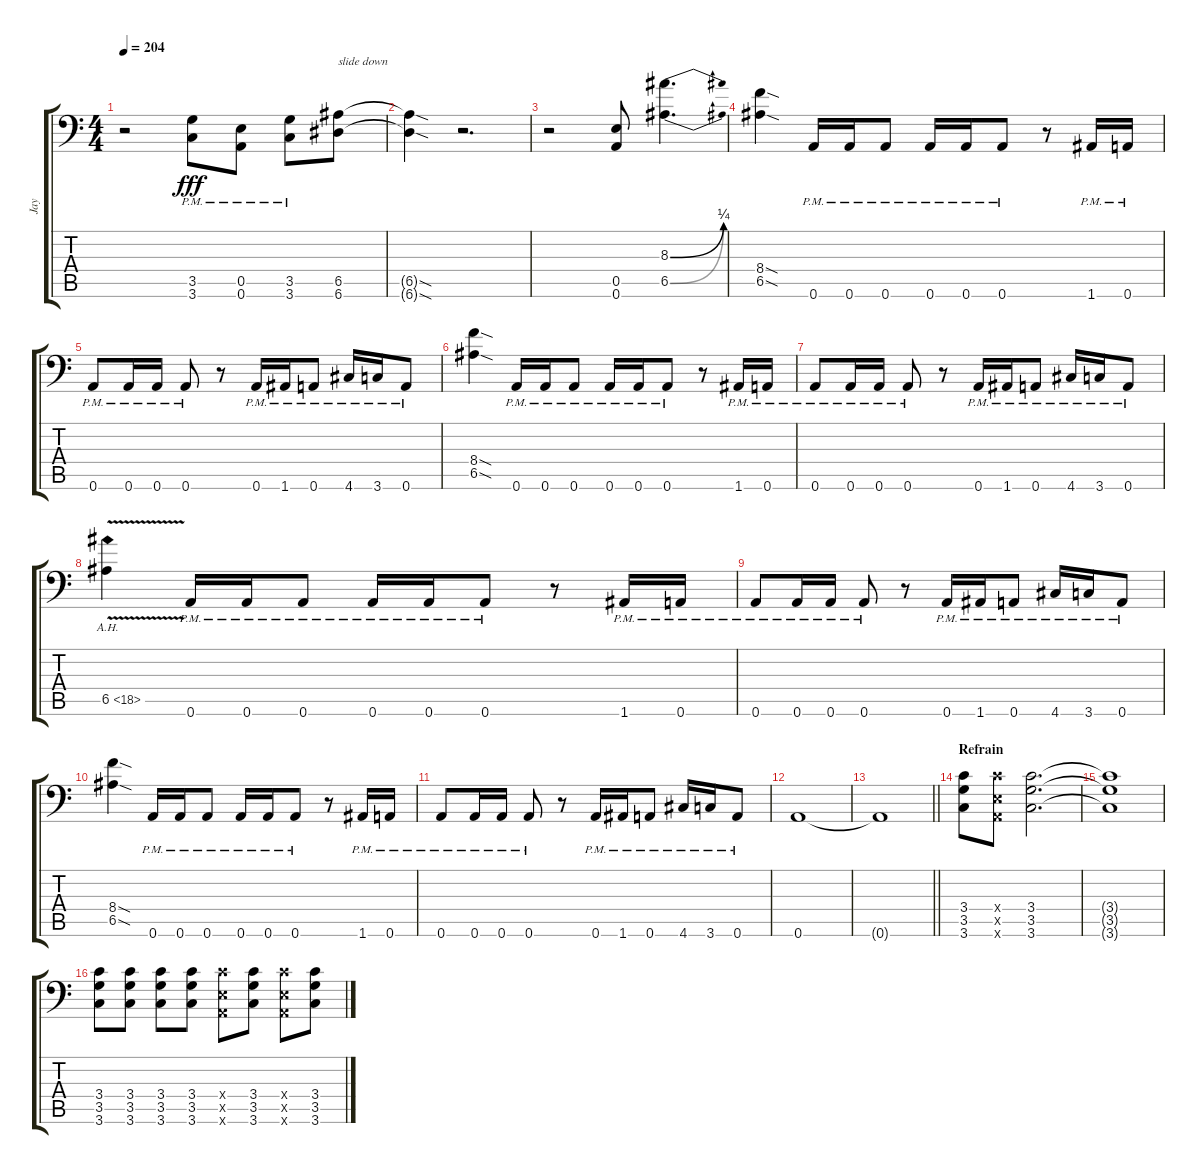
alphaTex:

\track ("Jay" "Jay") {instrument distortionguitar}
\staff {score tabs}
\tuning (B3 Gb3 D3 A2 E2 A1) {hide}
\ts (4 4)
\tempo 204
\clef f4
\ks c
r.2{dy fff} (3.5{pm} 3.6{pm}).8 (0.5{pm} 0.6{pm}).8 (3.5{pm} 3.6{pm}).8 (6.5 6.6).8{txt "slide down"} |
(6.5{sod t} 6.6{sod t}).4 r.2{d} |
r.2 (0.5 0.6).8 (8.3{be (bend 0 0 60 1)} 6.5{be (bend 0 0 60 1)}).4{d} |
(8.4{sod} 6.5{sod}).4 0.6{pm}.16 0.6{pm}.16 0.6{pm}.8 0.6{pm}.16 0.6{pm}.16 0.6{pm}.8 r.8 1.6{pm}.16 0.6{pm}.16 |
0.6{pm}.8 0.6{pm}.16 0.6{pm}.16 0.6{pm}.8 r.8 0.6{pm}.16 1.6{pm}.16 0.6{pm}.8 4.6{pm}.16 3.6{pm}.16 0.6{pm}.8 |
(8.4{sod} 6.5{sod}).4 0.6{pm}.16 0.6{pm}.16 0.6{pm}.8 0.6{pm}.16 0.6{pm}.16 0.6{pm}.8 r.8 1.6{pm}.16 0.6{pm}.16 |
0.6{pm}.8 0.6{pm}.16 0.6{pm}.16 0.6{pm}.8 r.8 0.6{pm}.16 1.6{pm}.16 0.6{pm}.8 4.6{pm}.16 3.6{pm}.16 0.6{pm}.8 |
6.5{ah 12 v}.4 0.6{pm}.16 0.6{pm}.16 0.6{pm}.8 0.6{pm}.16 0.6{pm}.16 0.6{pm}.8 r.8 1.6{pm}.16 0.6{pm}.16 |
0.6{pm}.8 0.6{pm}.16 0.6{pm}.16 0.6{pm}.8 r.8 0.6{pm}.16 1.6{pm}.16 0.6{pm}.8 4.6{pm}.16 3.6{pm}.16 0.6{pm}.8 |
(8.4{sod} 6.5{sod}).4 0.6{pm}.16 0.6{pm}.16 0.6{pm}.8 0.6{pm}.16 0.6{pm}.16 0.6{pm}.8 r.8 1.6{pm}.16 0.6{pm}.16 |
0.6{pm}.8 0.6{pm}.16 0.6{pm}.16 0.6{pm}.8 r.8 0.6{pm}.16 1.6{pm}.16 0.6{pm}.8 4.6{pm}.16 3.6{pm}.16 0.6{pm}.8 |
0.6.1 |
\barLineRight lightlight
0.6{t}.1 |
\section ("" "Refrain")
(3.4 3.5 3.6).8 (3.4{x} 0.5{x} 0.6{x}).8 (3.4 3.5 3.6).2{d} |
(3.4{t} 3.5{t} 3.6{t}).1 |
(3.4 3.5 3.6).8 (3.4 3.5 3.6).8 (3.4 3.5 3.6).8 (3.4 3.5 3.6).8 (3.4{x} 0.5{x} 0.6{x}).8 (3.4 3.5 3.6).8 (3.4{x} 0.5{x} 0.6{x}).8 (3.4 3.5 3.6).8
